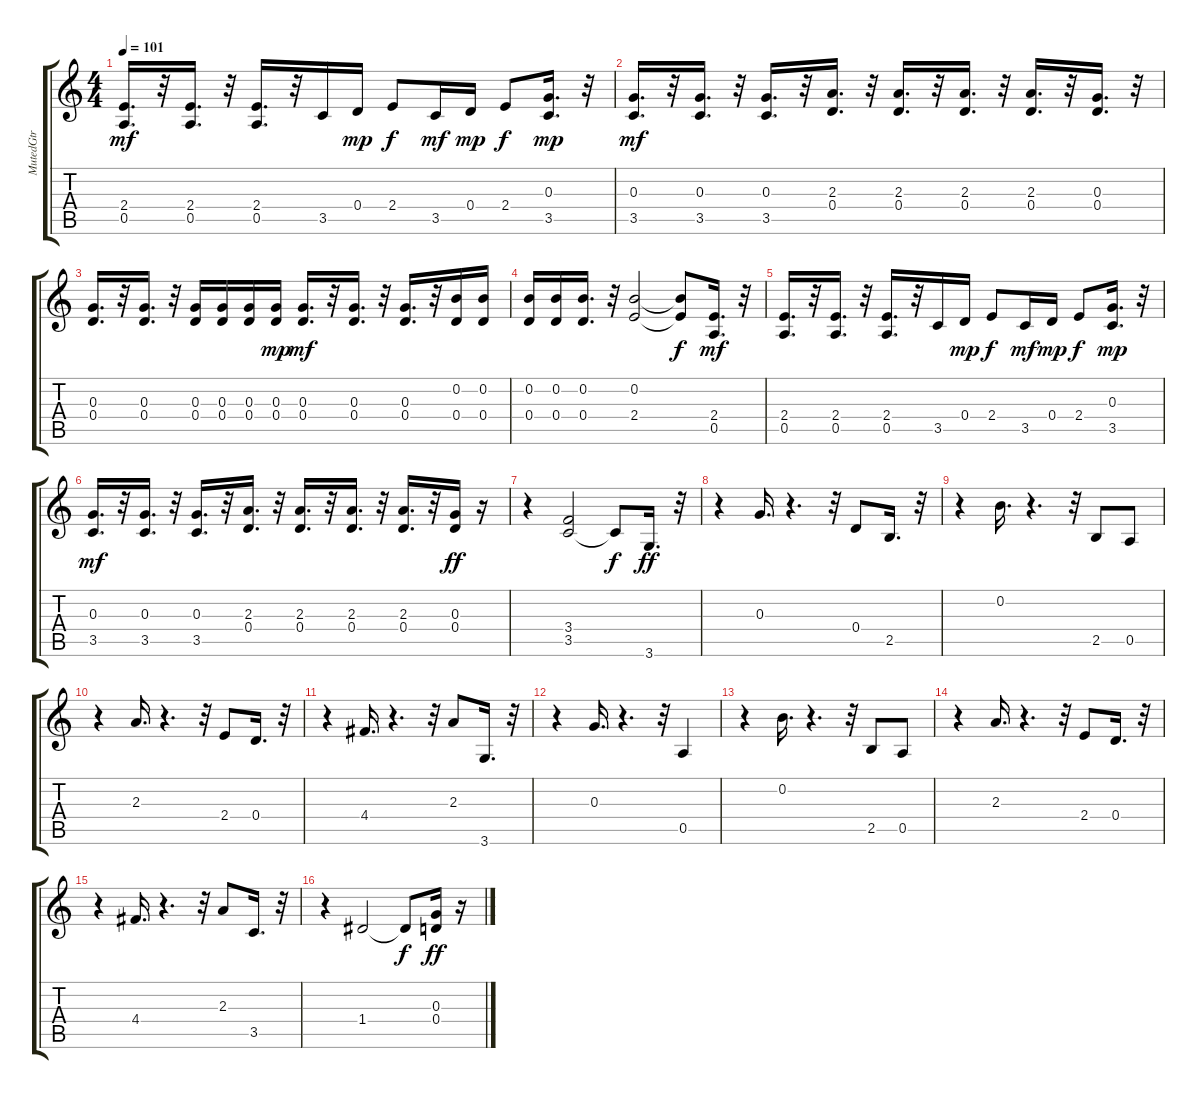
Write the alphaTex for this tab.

\track ("MutedGtr" "MutedGtr") {instrument electricguitarmuted}
\staff {score tabs}
\tuning (E4 B3 G3 D3 A2 E2) {hide}
\ts (4 4)
\tempo 101
\clef g2
\ks c
(2.4 0.5).16{d dy mf} r.32 (2.4 0.5).16{d} r.32 (2.4 0.5).16{d} r.32 3.5.16 0.4.16{dy mp} 2.4.8{dy f} 3.5.16{dy mf} 0.4.16{dy mp} 2.4.8{dy f} (0.3 3.5).16{d dy mp} r.32 |
(0.3 3.5).16{d dy mf} r.32 (0.3 3.5).16{d} r.32 (0.3 3.5).16{d} r.32 (2.3 0.4).16{d} r.32 (2.3 0.4).16{d} r.32 (2.3 0.4).16{d} r.32 (2.3 0.4).16{d} r.32 (0.3 0.4).16{d} r.32 |
(0.3 0.4).16{d} r.32 (0.3 0.4).16{d} r.32 (0.3 0.4).16 (0.3 0.4).16 (0.3 0.4).16 (0.3 0.4).16{dy mp} (0.3 0.4).16{d dy mf} r.32 (0.3 0.4).16{d} r.32 (0.3 0.4).16{d} r.32 (0.2 0.4).16 (0.2 0.4).16 |
(0.2 0.4).16 (0.2 0.4).16 (0.2 0.4).16{d} r.32 (0.2 2.4).2 (0.2{t} 2.4{t}).8{dy f} (2.4 0.5).16{d dy mf} r.32 |
(2.4 0.5).16{d} r.32 (2.4 0.5).16{d} r.32 (2.4 0.5).16{d} r.32 3.5.16 0.4.16{dy mp} 2.4.8{dy f} 3.5.16{dy mf} 0.4.16{dy mp} 2.4.8{dy f} (0.3 3.5).16{d dy mp} r.32 |
(0.3 3.5).16{d dy mf} r.32 (0.3 3.5).16{d} r.32 (0.3 3.5).16{d} r.32 (2.3 0.4).16{d} r.32 (2.3 0.4).16{d} r.32 (2.3 0.4).16{d} r.32 (2.3 0.4).16{d} r.32 (0.3 0.4).16{dy ff} r.16 |
r.4 (3.4 3.5).2 3.5{t}.8{dy f} 3.6.16{d dy ff} r.32 |
r.4 0.3.16{d} r.4{d} r.32 0.4.8 2.5.16{d} r.32 |
r.4 0.2.16{d} r.4{d} r.32 2.5.8 0.5.8 |
r.4 2.3.16{d} r.4{d} r.32 2.4.8 0.4.16{d} r.32 |
r.4 4.4.16{d} r.4{d} r.32 2.3.8 3.6.16{d} r.32 |
r.4 0.3.16{d} r.4{d} r.32 0.5.4 |
r.4 0.2.16{d} r.4{d} r.32 2.5.8 0.5.8 |
r.4 2.3.16{d} r.4{d} r.32 2.4.8 0.4.16{d} r.32 |
r.4 4.4.16{d} r.4{d} r.32 2.3.8 3.5.16{d} r.32 |
r.4 1.4.2 1.4{t}.8{dy f} (0.3 0.4).16{dy ff} r.16
